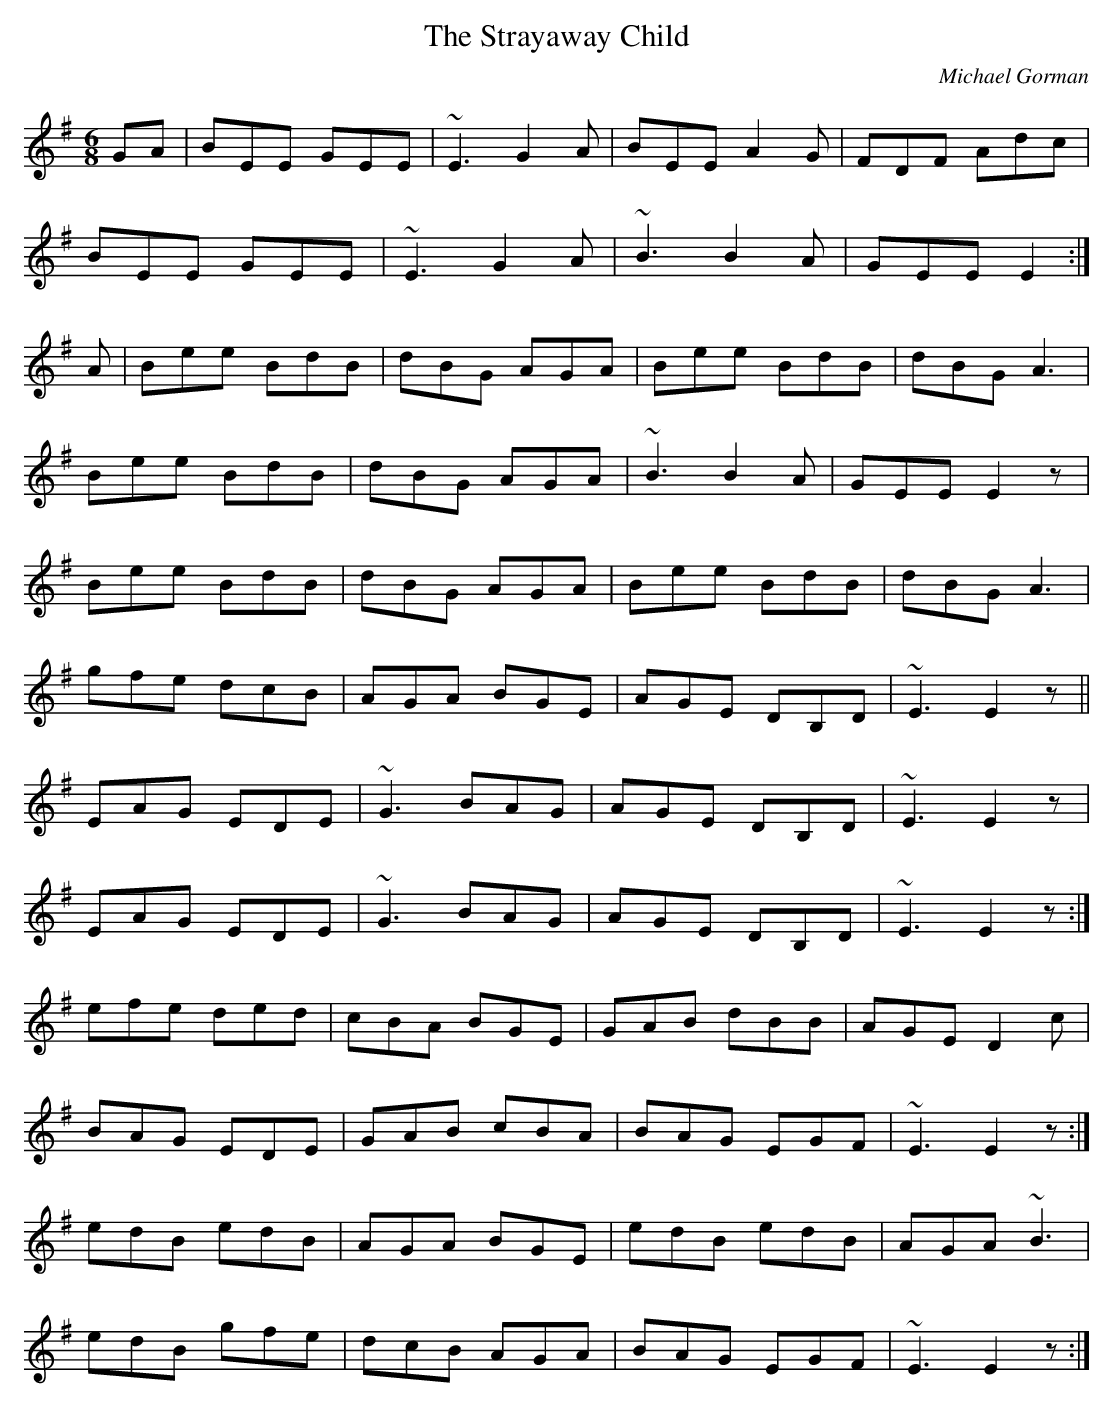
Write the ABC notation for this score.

X:1
T:Strayaway Child, The
M:6/8
L:1/8
C:Michael Gorman
K:G
GA|BEE GEE|~E3 G2 A|BEE A2G|FDF Adc|!
BEE GEE|~E3 G2 A|~B3 B2A|GEE E2:|!
A|Bee BdB|dBG AGA|Bee BdB|dBG A3|!
Bee BdB|dBG AGA|~B3 B2A|GEE E2z|!
Bee BdB|dBG AGA|Bee BdB|dBG A3|!
gfe dcB|AGA BGE|AGE DB,D|~E3 E2z||!
EAG EDE|~G3 BAG|AGE DB,D|~E3 E2z|!
EAG EDE|~G3 BAG|AGE DB,D|~E3 E2z:|!
efe ded|cBA BGE|GAB dBB|AGED2c|!
BAG EDE|GAB cBA|BAG EGF|~E3 E2z:|!
edB edB|AGA BGE|edB edB|AGA ~B3|!
edB gfe|dcB AGA|BAG EGF|~E3 E2z:|!
